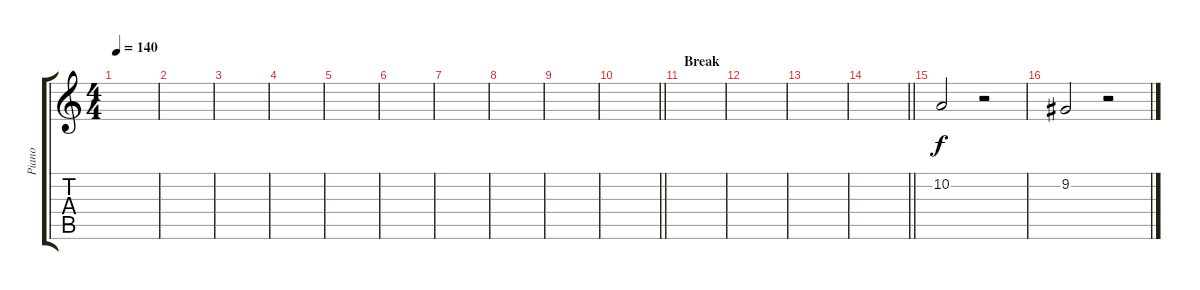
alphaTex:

\track ("Piano" "Piano") {instrument acousticgrandpiano}
\staff {score tabs}
\tuning (E4 B3 G3 D3 A2 D2) {hide}
\ts (4 4)
\tempo 140
\clef g2
\ks c
|
|
|
|
|
|
|
|
|
\barLineRight lightlight
|
\section ("" "Break")
|
|
|
\barLineRight lightlight
|
10.2.2 r.2 |
9.2.2 r.2
